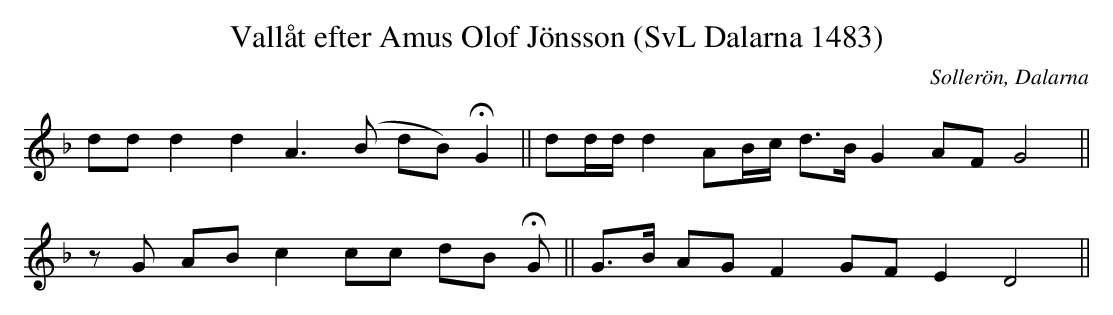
X:1
T:Vallåt efter Amus Olof Jönsson (SvL Dalarna 1483)
M:
O:Sollerön, Dalarna
L:1/8
K:Dm
dd d2 d2 A3 (B dB) HG2|| dd/d/ d2 AB/c/ d>B G2 AF G4||
zG AB c2 cc dB HG|| G>B AG F2 GF E2 D4||
